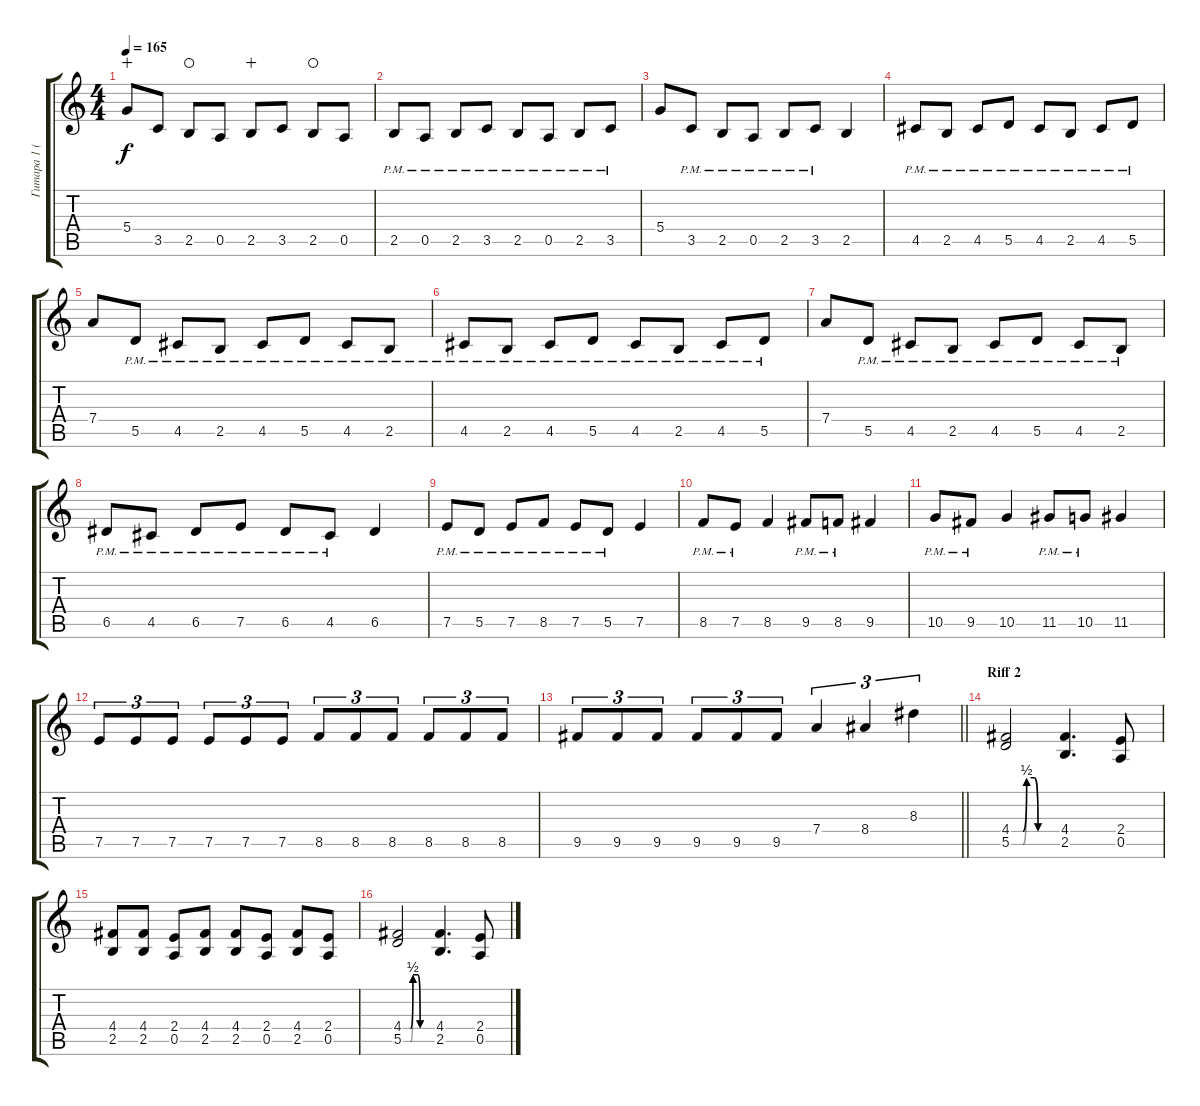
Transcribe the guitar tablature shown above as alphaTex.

\track ("Гитара 1 (вариант)" "Гитара 1 (") {instrument distortionguitar}
\staff {score tabs}
\tuning (E4 B3 G3 D3 A2 E2) {hide}
\ts (4 4)
\tempo 165
\clef g2
\ks c
5.4.8{dy f wahc} 3.5.8 2.5.8{waho} 0.5.8 2.5.8{wahc} 3.5.8 2.5.8{waho} 0.5.8 |
2.5{pm}.8 0.5{pm}.8 2.5{pm}.8 3.5{pm}.8 2.5{pm}.8 0.5{pm}.8 2.5{pm}.8 3.5{pm}.8 |
5.4.8 3.5{pm}.8 2.5{pm}.8 0.5{pm}.8 2.5{pm}.8 3.5{pm}.8 2.5.4 |
4.5{pm}.8{volume 12} 2.5{pm}.8 4.5{pm}.8 5.5{pm}.8 4.5{pm}.8 2.5{pm}.8 4.5{pm}.8 5.5{pm}.8 |
7.4.8 5.5{pm}.8 4.5{pm}.8 2.5{pm}.8 4.5{pm}.8 5.5{pm}.8 4.5{pm}.8 2.5{pm}.8 |
4.5{pm}.8 2.5{pm}.8 4.5{pm}.8 5.5{pm}.8 4.5{pm}.8 2.5{pm}.8 4.5{pm}.8 5.5{pm}.8 |
7.4.8 5.5{pm}.8 4.5{pm}.8 2.5{pm}.8 4.5{pm}.8 5.5{pm}.8 4.5{pm}.8 2.5{pm}.8 |
6.5{pm}.8{volume 16 instrument distortionguitar} 4.5{pm}.8 6.5{pm}.8 7.5{pm}.8 6.5{pm}.8 4.5{pm}.8 6.5.4 |
7.5{pm}.8 5.5{pm}.8 7.5{pm}.8 8.5{pm}.8 7.5{pm}.8 5.5{pm}.8 7.5.4 |
8.5{pm}.8 7.5{pm}.8 8.5.4 9.5{pm}.8 8.5{pm}.8 9.5.4 |
10.5{pm}.8 9.5{pm}.8 10.5.4 11.5{pm}.8 10.5{pm}.8 11.5.4 |
7.5.8{tu (3 2)} 7.5.8{tu (3 2)} 7.5.8{tu (3 2)} 7.5.8{tu (3 2)} 7.5.8{tu (3 2)} 7.5.8{tu (3 2)} 8.5.8{tu (3 2)} 8.5.8{tu (3 2)} 8.5.8{tu (3 2)} 8.5.8{tu (3 2)} 8.5.8{tu (3 2)} 8.5.8{tu (3 2)} |
\barLineRight lightlight
9.5.8{tu (3 2)} 9.5.8{tu (3 2)} 9.5.8{tu (3 2)} 9.5.8{tu (3 2)} 9.5.8{tu (3 2)} 9.5.8{tu (3 2)} 7.4.4{tu (3 2)} 8.4.4{tu (3 2)} 8.3.4{tu (3 2)} |
\section ("" "Riff 2")
(4.4{be (custom 0 0 15 0 20 2 30 2 35 0 60 0)} 5.5{be (custom 0 0 15 0 20 2 30 2 35 0 60 0)}).2 (4.4 2.5).4{d} (2.4 0.5).8 |
(4.4 2.5).8 (4.4 2.5).8 (2.4 0.5).8 (4.4 2.5).8 (4.4 2.5).8 (2.4 0.5).8 (4.4 2.5).8 (2.4 0.5).8 |
(4.4{be (custom 0 0 15 0 20 2 30 2 35 0 60 0)} 5.5{be (custom 0 0 15 0 20 2 30 2 35 0 60 0)}).2 (4.4 2.5).4{d} (2.4 0.5).8
